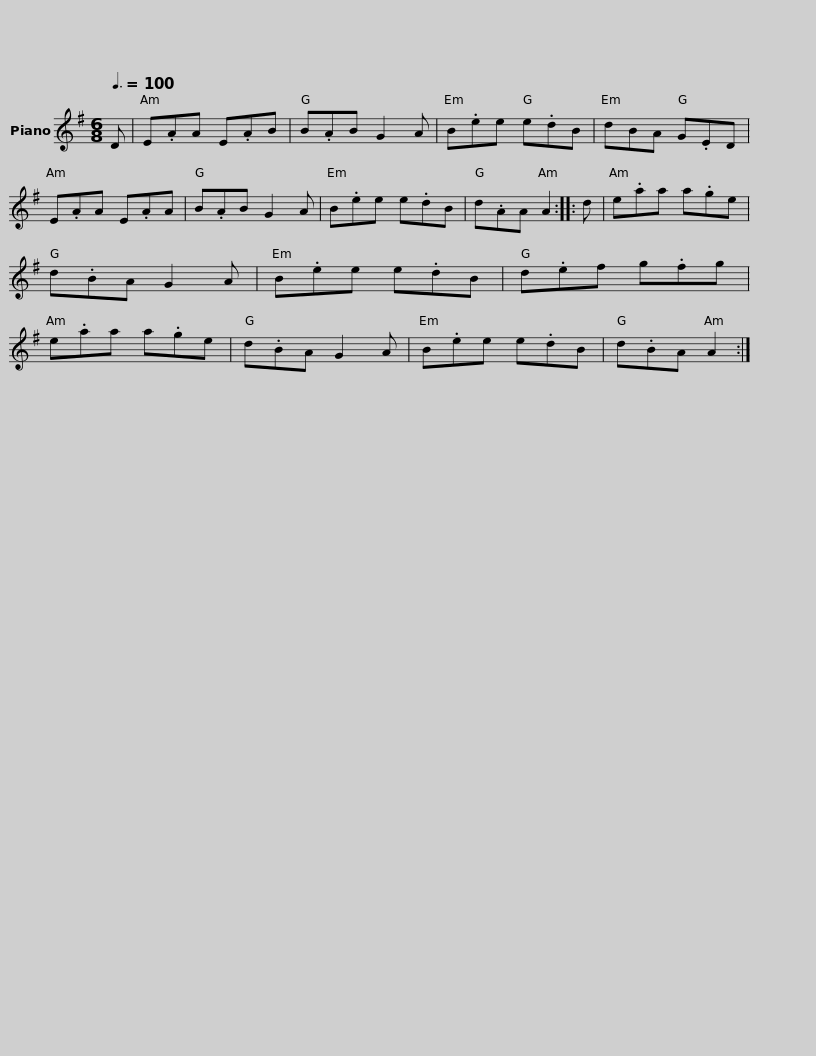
X:1
L:1/8
Q:3/8=100
M:6/8
I:linebreak $
K:G
V:1 treble
V:1
 D | E.AA E.AB | B.AB G2 A | B.ee e.dB | dBA G.ED |$ %5
 E.AA E.AA | B.AB G2 A | B.ee e.dB | d.AA A2 ::$ d | %10
 e.aa a.ge | d.BA G2 A | B.ee e.dB | d.ef g.fg |$ e.aa a.ge | %15
 d.BA G2 A | B.ee e.dB | d.BA A2 :| %18
